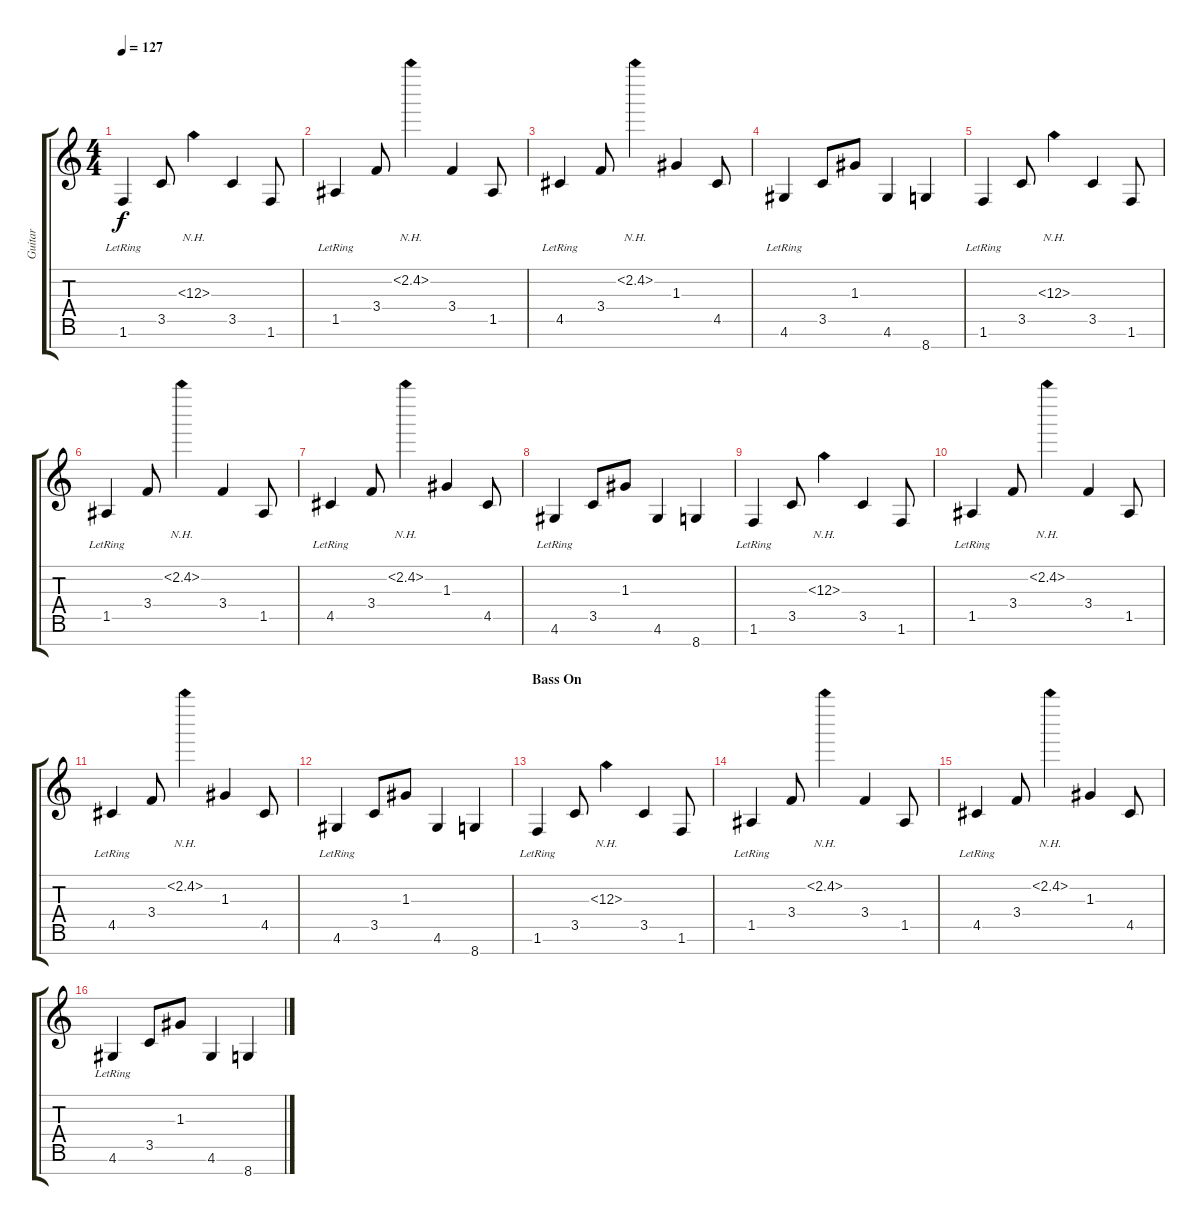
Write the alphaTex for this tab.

\track ("Guitar " "Guitar ") {instrument acousticguitarsteel}
\staff {score tabs}
\tuning (E4 B3 G3 D3 A2 E2 B1) {hide}
\ts (4 4)
\tempo 127
\clef g2
\ks c
1.6{lr}.4{dy f} 3.5.8 1.3{nh}.4 3.5.4 1.6.8 |
1.5{lr}.4 3.4.8 2.2{nh}.4 3.4.4 1.5.8 |
4.5{lr}.4 3.4.8 2.2{nh}.4 1.3.4 4.5.8 |
4.6{lr}.4 3.5.8 1.3.8 4.6.4 8.7.4 |
1.6{lr}.4 3.5.8 1.3{nh}.4 3.5.4 1.6.8 |
1.5{lr}.4 3.4.8 2.2{nh}.4 3.4.4 1.5.8 |
4.5{lr}.4 3.4.8 2.2{nh}.4 1.3.4 4.5.8 |
4.6{lr}.4 3.5.8 1.3.8 4.6.4 8.7.4 |
1.6{lr}.4 3.5.8 1.3{nh}.4 3.5.4 1.6.8 |
1.5{lr}.4 3.4.8 2.2{nh}.4 3.4.4 1.5.8 |
4.5{lr}.4 3.4.8 2.2{nh}.4 1.3.4 4.5.8 |
4.6{lr}.4 3.5.8 1.3.8 4.6.4 8.7.4 |
\section ("" "Bass On")
1.6{lr}.4 3.5.8 1.3{nh}.4 3.5.4 1.6.8 |
1.5{lr}.4 3.4.8 2.2{nh}.4 3.4.4 1.5.8 |
4.5{lr}.4 3.4.8 2.2{nh}.4 1.3.4 4.5.8 |
4.6{lr}.4 3.5.8 1.3.8 4.6.4 8.7.4
